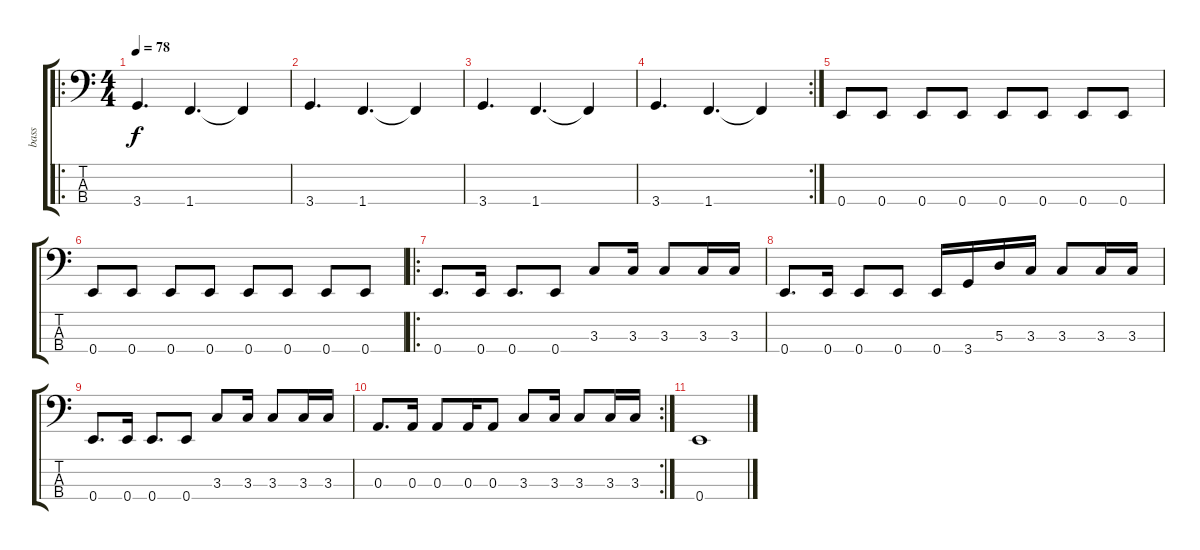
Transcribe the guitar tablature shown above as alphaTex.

\track ("bass" "bass") {instrument electricbassfinger}
\staff {score tabs}
\tuning (G2 D2 A1 E1) {hide}
\ro
\ts (4 4)
\tempo 78
\clef f4
\ks c
3.4.4{d dy f} 1.4.4{d} 1.4{t}.4 |
3.4.4{d} 1.4.4{d} 1.4{t}.4 |
3.4.4{d} 1.4.4{d} 1.4{t}.4 |
\rc 2
3.4.4{d} 1.4.4{d} 1.4{t}.4 |
0.4.8 0.4.8 0.4.8 0.4.8 0.4.8 0.4.8 0.4.8 0.4.8 |
0.4.8 0.4.8 0.4.8 0.4.8 0.4.8 0.4.8 0.4.8 0.4.8 |
\ro
0.4.8{d} 0.4.16 0.4.8{d} 0.4.8 3.3.8 3.3.16 3.3.8 3.3.16 3.3.16 |
0.4.8{d} 0.4.16 0.4.8 0.4.8 0.4.16 3.4.16 5.3.16 3.3.16 3.3.8 3.3.16 3.3.16 |
0.4.8{d} 0.4.16 0.4.8{d} 0.4.8 3.3.8 3.3.16 3.3.8 3.3.16 3.3.16 |
\rc 2
0.3.8{d} 0.3.16 0.3.8 0.3.16 0.3.8 3.3.8 3.3.16 3.3.8 3.3.16 3.3.16 |
0.4.1
